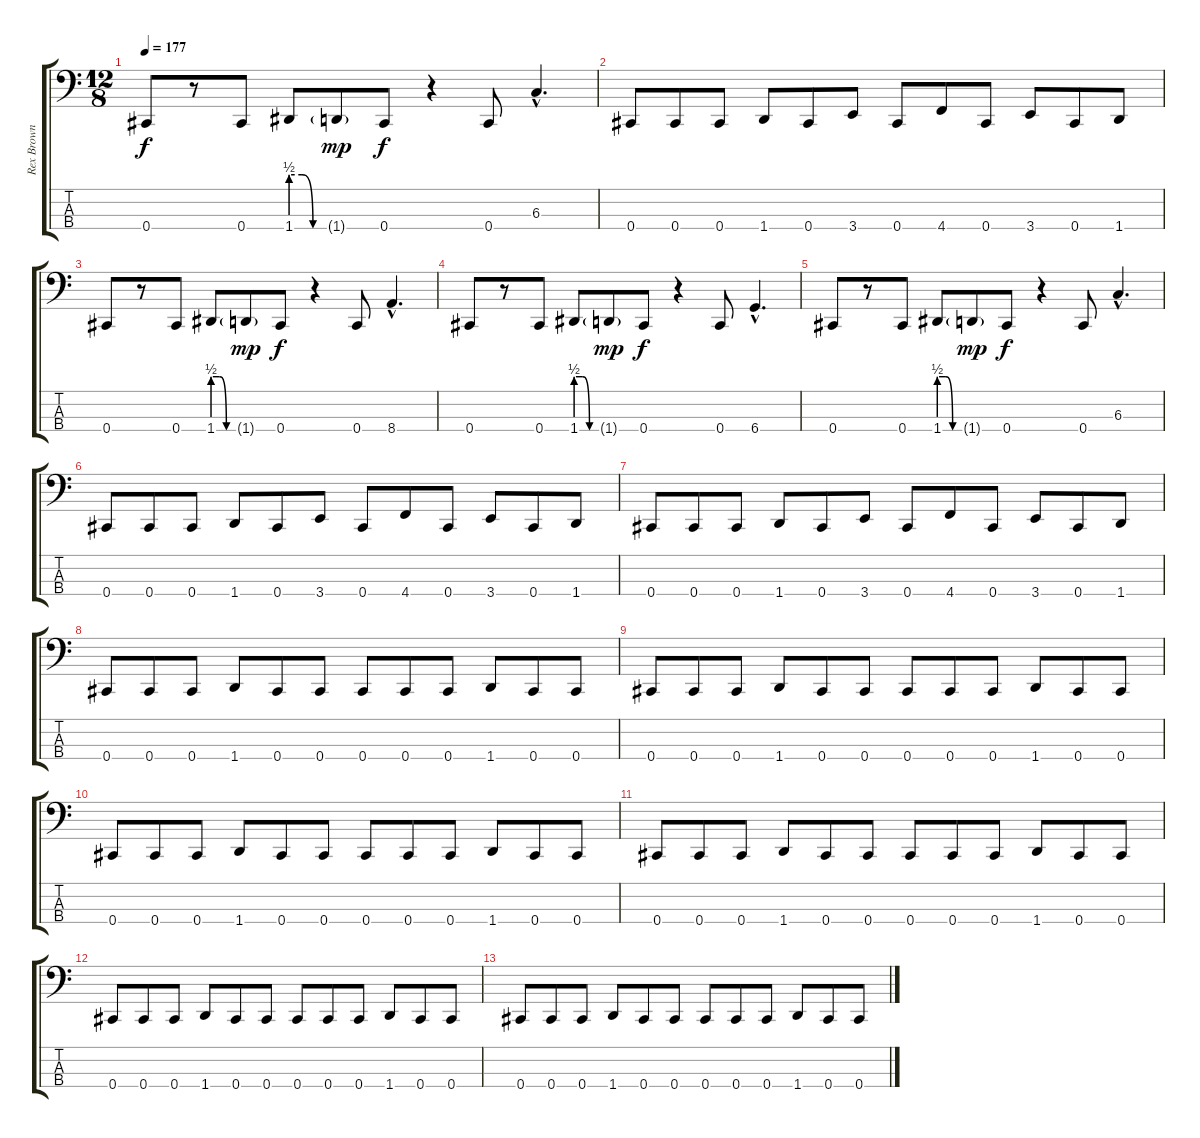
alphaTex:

\track ("Rex Brown" "Rex Brown") {instrument electricbassfinger}
\staff {score tabs}
\tuning (E2 B1 Gb1 Db1) {hide}
\ts (12 8)
\tempo 177
\clef f4
\ks c
0.4.8{dy f} r.8 0.4.8 1.4{be (custom 0 2 20 2 40 0 60 0)}.8 1.4{g}.8{dy mp} 0.4.8{dy f} r.4 0.4.8 6.3{hac}.4{d} |
0.4.8 0.4.8 0.4.8 1.4.8 0.4.8 3.4.8 0.4.8 4.4.8 0.4.8 3.4.8 0.4.8 1.4.8 |
0.4.8 r.8 0.4.8 1.4{be (custom 0 2 20 2 40 0 60 0)}.8 1.4{g}.8{dy mp} 0.4.8{dy f} r.4 0.4.8 8.4{hac}.4{d} |
0.4.8 r.8 0.4.8 1.4{be (custom 0 2 20 2 40 0 60 0)}.8 1.4{g}.8{dy mp} 0.4.8{dy f} r.4 0.4.8 6.4{hac}.4{d} |
0.4.8 r.8 0.4.8 1.4{be (custom 0 2 20 2 40 0 60 0)}.8 1.4{g}.8{dy mp} 0.4.8{dy f} r.4 0.4.8 6.3{hac}.4{d} |
0.4.8 0.4.8 0.4.8 1.4.8 0.4.8 3.4.8 0.4.8 4.4.8 0.4.8 3.4.8 0.4.8 1.4.8 |
0.4.8 0.4.8 0.4.8 1.4.8 0.4.8 3.4.8 0.4.8 4.4.8 0.4.8 3.4.8 0.4.8 1.4.8 |
0.4.8 0.4.8 0.4.8 1.4.8 0.4.8 0.4.8 0.4.8 0.4.8 0.4.8 1.4.8 0.4.8 0.4.8 |
0.4.8 0.4.8 0.4.8 1.4.8 0.4.8 0.4.8 0.4.8 0.4.8 0.4.8 1.4.8 0.4.8 0.4.8 |
0.4.8 0.4.8 0.4.8 1.4.8 0.4.8 0.4.8 0.4.8 0.4.8 0.4.8 1.4.8 0.4.8 0.4.8 |
0.4.8 0.4.8 0.4.8 1.4.8 0.4.8 0.4.8 0.4.8 0.4.8 0.4.8 1.4.8 0.4.8 0.4.8 |
0.4.8 0.4.8 0.4.8 1.4.8 0.4.8 0.4.8 0.4.8 0.4.8 0.4.8 1.4.8 0.4.8 0.4.8 |
0.4.8{volume 11} 0.4.8{volume 10} 0.4.8{volume 9} 1.4.8{volume 8} 0.4.8{volume 7} 0.4.8{volume 6} 0.4.8{volume 5} 0.4.8 0.4.8{volume 4} 1.4.8{volume 3} 0.4.8{volume 2} 0.4.8{volume 1}
